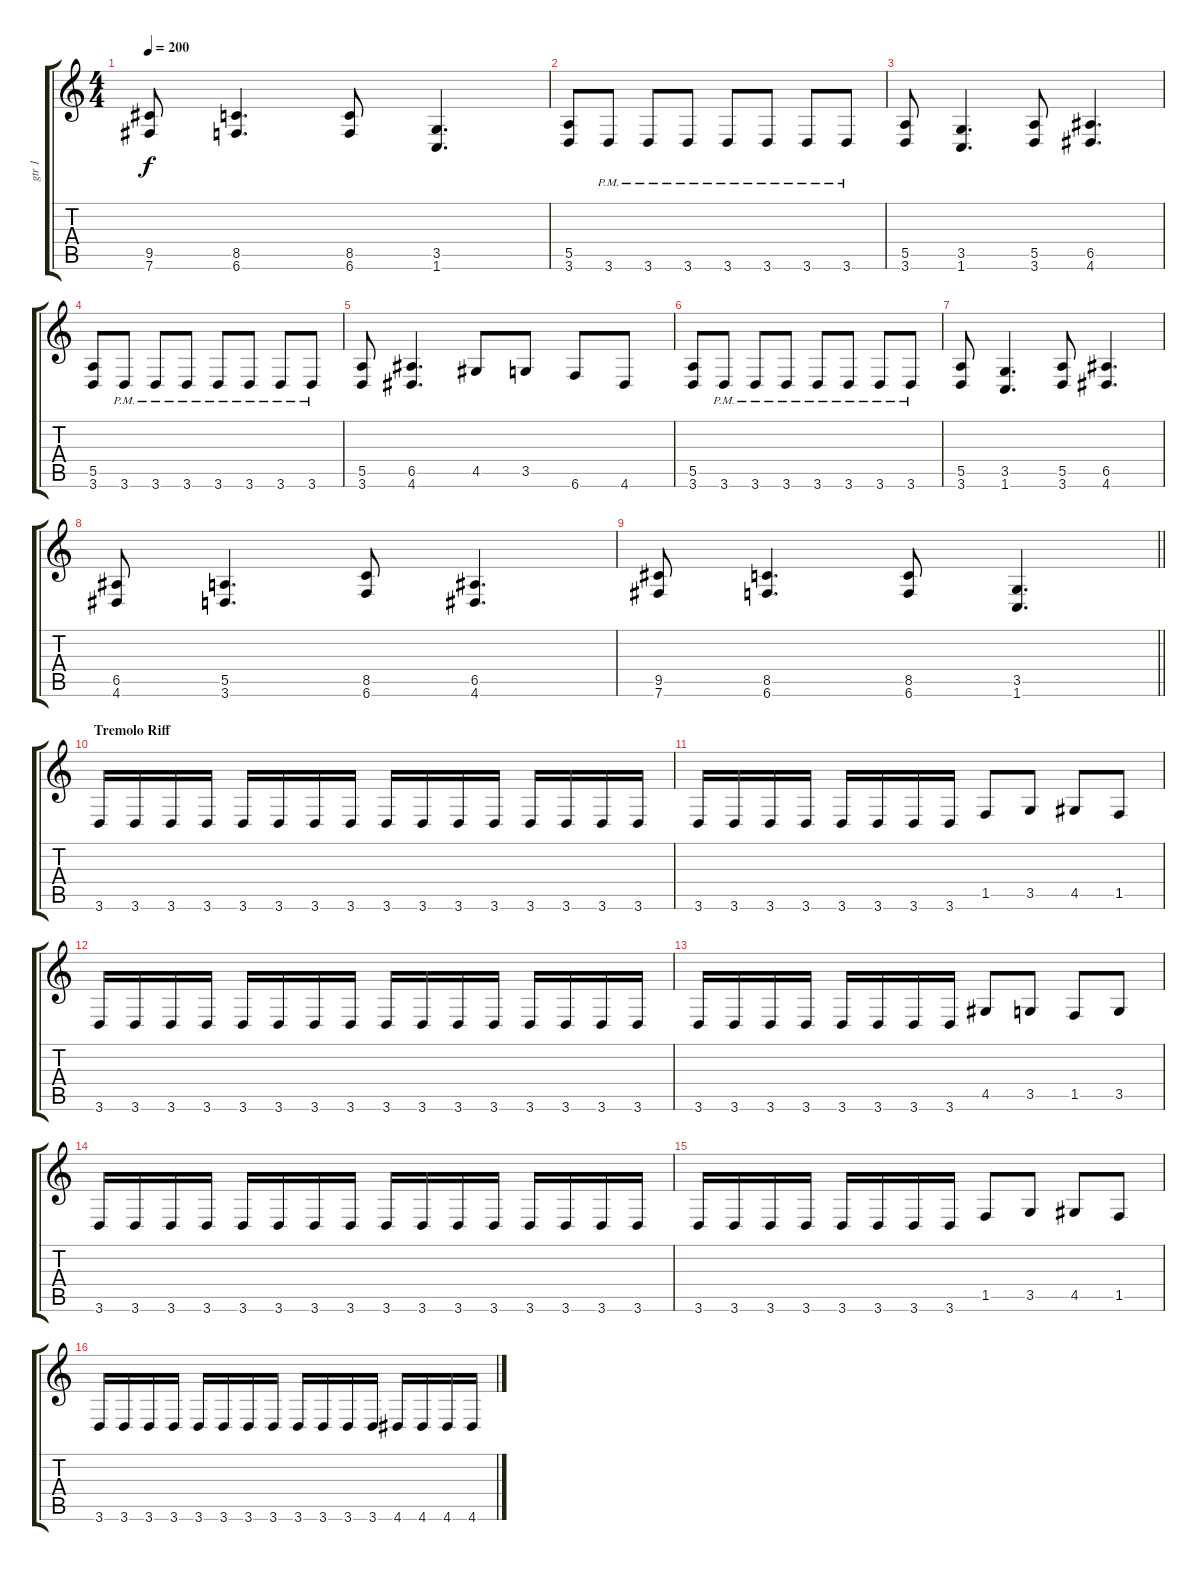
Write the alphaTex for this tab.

\track ("gtr 1" "gtr 1") {instrument overdrivenguitar}
\staff {score tabs}
\tuning (B3 Gb3 D3 A2 E2 B1) {hide}
\ts (4 4)
\tempo 200
\clef g2
\ks c
(9.5 7.6).8{dy f} (8.5 6.6).4{d} (8.5 6.6).8 (3.5 1.6).4{d} |
(5.5 3.6).8 3.6{pm}.8 3.6{pm}.8 3.6{pm}.8 3.6{pm}.8 3.6{pm}.8 3.6{pm}.8 3.6{pm}.8 |
(5.5 3.6).8 (3.5 1.6).4{d} (5.5 3.6).8 (6.5 4.6).4{d} |
(5.5 3.6).8 3.6{pm}.8 3.6{pm}.8 3.6{pm}.8 3.6{pm}.8 3.6{pm}.8 3.6{pm}.8 3.6{pm}.8 |
(5.5 3.6).8 (6.5 4.6).4{d} 4.5.8 3.5.8 6.6.8 4.6.8 |
(5.5 3.6).8 3.6{pm}.8 3.6{pm}.8 3.6{pm}.8 3.6{pm}.8 3.6{pm}.8 3.6{pm}.8 3.6{pm}.8 |
(5.5 3.6).8 (3.5 1.6).4{d} (5.5 3.6).8 (6.5 4.6).4{d} |
(6.5 4.6).8 (5.5 3.6).4{d} (8.5 6.6).8 (6.5 4.6).4{d} |
\barLineRight lightlight
(9.5 7.6).8 (8.5 6.6).4{d} (8.5 6.6).8 (3.5 1.6).4{d} |
\section ("" "Tremolo Riff")
3.6.16 3.6.16 3.6.16 3.6.16 3.6.16 3.6.16 3.6.16 3.6.16 3.6.16 3.6.16 3.6.16 3.6.16 3.6.16 3.6.16 3.6.16 3.6.16 |
3.6.16 3.6.16 3.6.16 3.6.16 3.6.16 3.6.16 3.6.16 3.6.16 1.5.8 3.5.8 4.5.8 1.5.8 |
3.6.16 3.6.16 3.6.16 3.6.16 3.6.16 3.6.16 3.6.16 3.6.16 3.6.16 3.6.16 3.6.16 3.6.16 3.6.16 3.6.16 3.6.16 3.6.16 |
3.6.16 3.6.16 3.6.16 3.6.16 3.6.16 3.6.16 3.6.16 3.6.16 4.5.8 3.5.8 1.5.8 3.5.8 |
3.6.16 3.6.16 3.6.16 3.6.16 3.6.16 3.6.16 3.6.16 3.6.16 3.6.16 3.6.16 3.6.16 3.6.16 3.6.16 3.6.16 3.6.16 3.6.16 |
3.6.16 3.6.16 3.6.16 3.6.16 3.6.16 3.6.16 3.6.16 3.6.16 1.5.8 3.5.8 4.5.8 1.5.8 |
3.6.16 3.6.16 3.6.16 3.6.16 3.6.16 3.6.16 3.6.16 3.6.16 3.6.16 3.6.16 3.6.16 3.6.16 4.6.16 4.6.16 4.6.16 4.6.16
